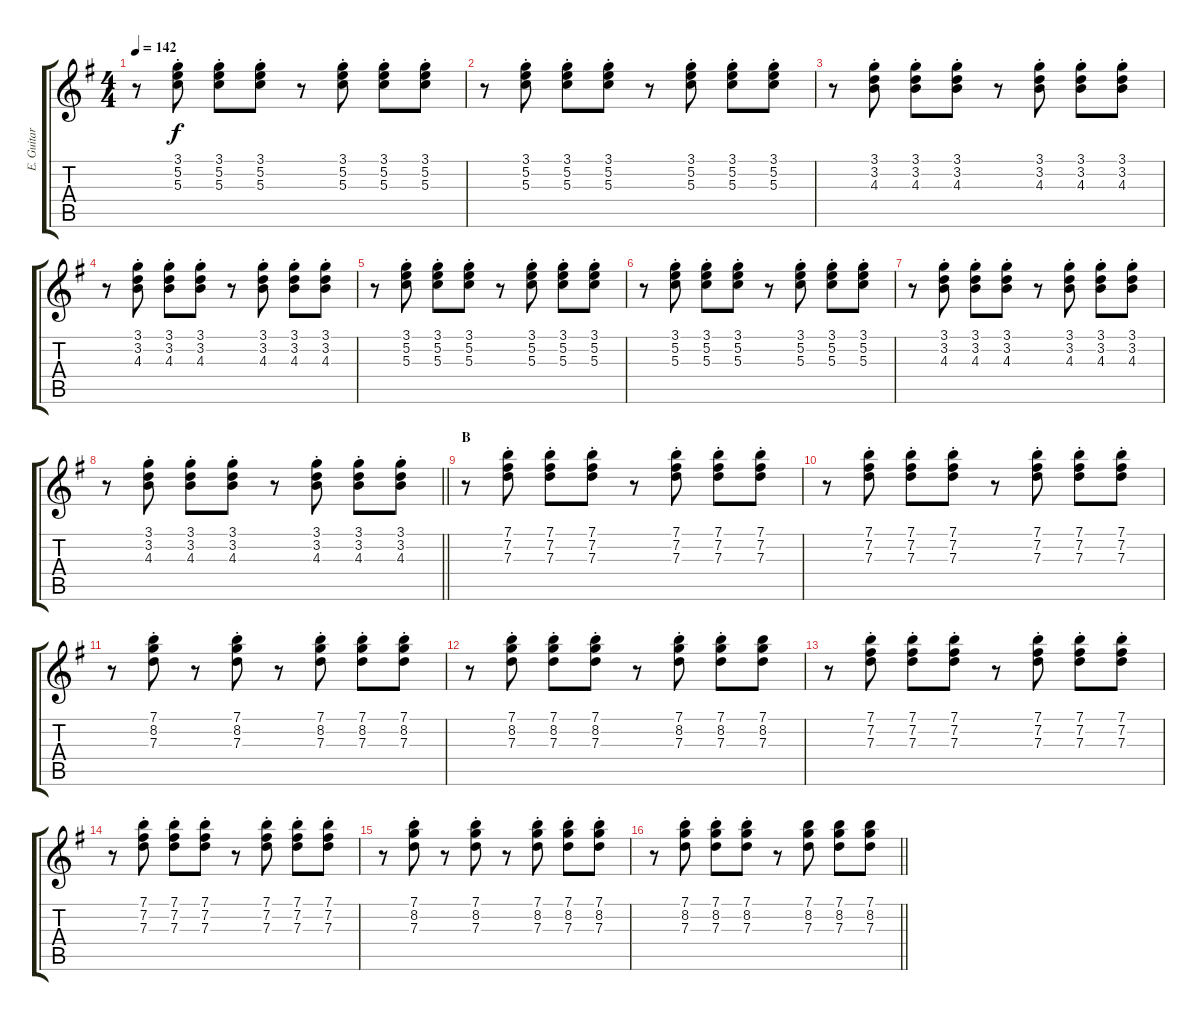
\track ("E. Guitar I" "E. Guitar ") {instrument electricguitarclean}
\staff {score tabs}
\tuning (E4 B3 G3 D3 A2 E2) {hide}
\ts (4 4)
\tempo 142
\clef g2
\ks g
r.8{dy f} (3.1{st} 5.2{st} 5.3{st}).8 (3.1{st} 5.2{st} 5.3{st}).8 (3.1{st} 5.2{st} 5.3{st}).8 r.8 (3.1{st} 5.2{st} 5.3{st}).8 (3.1{st} 5.2{st} 5.3{st}).8 (3.1{st} 5.2{st} 5.3{st}).8 |
r.8 (3.1{st} 5.2{st} 5.3{st}).8 (3.1{st} 5.2{st} 5.3{st}).8 (3.1{st} 5.2{st} 5.3{st}).8 r.8 (3.1{st} 5.2{st} 5.3{st}).8 (3.1{st} 5.2{st} 5.3{st}).8 (3.1{st} 5.2{st} 5.3{st}).8 |
r.8 (3.1{st} 3.2{st} 4.3{st}).8 (3.1{st} 3.2{st} 4.3{st}).8 (3.1{st} 3.2{st} 4.3{st}).8 r.8 (3.1{st} 3.2{st} 4.3{st}).8 (3.1{st} 3.2{st} 4.3{st}).8 (3.1{st} 3.2{st} 4.3{st}).8 |
r.8 (3.1{st} 3.2{st} 4.3{st}).8 (3.1{st} 3.2{st} 4.3{st}).8 (3.1{st} 3.2{st} 4.3{st}).8 r.8 (3.1{st} 3.2{st} 4.3{st}).8 (3.1{st} 3.2{st} 4.3{st}).8 (3.1{st} 3.2{st} 4.3{st}).8 |
r.8 (3.1{st} 5.2{st} 5.3{st}).8 (3.1{st} 5.2{st} 5.3{st}).8 (3.1{st} 5.2{st} 5.3{st}).8 r.8 (3.1{st} 5.2{st} 5.3{st}).8 (3.1{st} 5.2{st} 5.3{st}).8 (3.1{st} 5.2{st} 5.3{st}).8 |
r.8 (3.1{st} 5.2{st} 5.3{st}).8 (3.1{st} 5.2{st} 5.3{st}).8 (3.1{st} 5.2{st} 5.3{st}).8 r.8 (3.1{st} 5.2{st} 5.3{st}).8 (3.1{st} 5.2{st} 5.3{st}).8 (3.1{st} 5.2{st} 5.3{st}).8 |
r.8 (3.1{st} 3.2{st} 4.3{st}).8 (3.1{st} 3.2{st} 4.3{st}).8 (3.1{st} 3.2{st} 4.3{st}).8 r.8 (3.1{st} 3.2{st} 4.3{st}).8 (3.1{st} 3.2{st} 4.3{st}).8 (3.1{st} 3.2{st} 4.3{st}).8 |
\barLineRight lightlight
r.8 (3.1{st} 3.2{st} 4.3{st}).8 (3.1{st} 3.2{st} 4.3{st}).8 (3.1{st} 3.2{st} 4.3{st}).8 r.8 (3.1{st} 3.2{st} 4.3{st}).8 (3.1{st} 3.2{st} 4.3{st}).8 (3.1{st} 3.2{st} 4.3{st}).8 |
\section ("" "B")
r.8 (7.1{st} 7.2{st} 7.3{st}).8 (7.1{st} 7.2{st} 7.3{st}).8 (7.1{st} 7.2{st} 7.3{st}).8 r.8 (7.1{st} 7.2{st} 7.3{st}).8 (7.1{st} 7.2{st} 7.3{st}).8 (7.1{st} 7.2{st} 7.3{st}).8 |
r.8 (7.1{st} 7.2{st} 7.3{st}).8 (7.1{st} 7.2{st} 7.3{st}).8 (7.1{st} 7.2{st} 7.3{st}).8 r.8 (7.1{st} 7.2{st} 7.3{st}).8 (7.1{st} 7.2{st} 7.3{st}).8 (7.1{st} 7.2{st} 7.3{st}).8 |
r.8 (7.1{st} 8.2{st} 7.3{st}).8 r.8 (7.1{st} 8.2{st} 7.3{st}).8 r.8 (7.1{st} 8.2{st} 7.3{st}).8 (7.1{st} 8.2{st} 7.3{st}).8 (7.1{st} 8.2{st} 7.3{st}).8 |
r.8 (7.1{st} 8.2{st} 7.3{st}).8 (7.1{st} 8.2{st} 7.3{st}).8 (7.1{st} 8.2{st} 7.3{st}).8 r.8 (7.1{st} 8.2{st} 7.3{st}).8 (7.1{st} 8.2{st} 7.3{st}).8 (7.1 8.2 7.3).8 |
r.8 (7.1{st} 7.2{st} 7.3{st}).8 (7.1{st} 7.2{st} 7.3{st}).8 (7.1{st} 7.2{st} 7.3{st}).8 r.8 (7.1{st} 7.2{st} 7.3{st}).8 (7.1{st} 7.2{st} 7.3{st}).8 (7.1{st} 7.2{st} 7.3{st}).8 |
r.8 (7.1{st} 7.2{st} 7.3{st}).8 (7.1{st} 7.2{st} 7.3{st}).8 (7.1{st} 7.2{st} 7.3{st}).8 r.8 (7.1{st} 7.2{st} 7.3{st}).8 (7.1{st} 7.2{st} 7.3{st}).8 (7.1{st} 7.2{st} 7.3{st}).8 |
r.8 (7.1{st} 8.2{st} 7.3{st}).8 r.8 (7.1{st} 8.2{st} 7.3{st}).8 r.8 (7.1{st} 8.2{st} 7.3{st}).8 (7.1{st} 8.2{st} 7.3{st}).8 (7.1{st} 8.2{st} 7.3{st}).8 |
\barLineRight lightlight
r.8 (7.1{st} 8.2{st} 7.3{st}).8 (7.1{st} 8.2{st} 7.3{st}).8 (7.1{st} 8.2{st} 7.3{st}).8 r.8 (7.1 8.2 7.3).8 (7.1 8.2 7.3).8 (7.1 8.2 7.3).8
